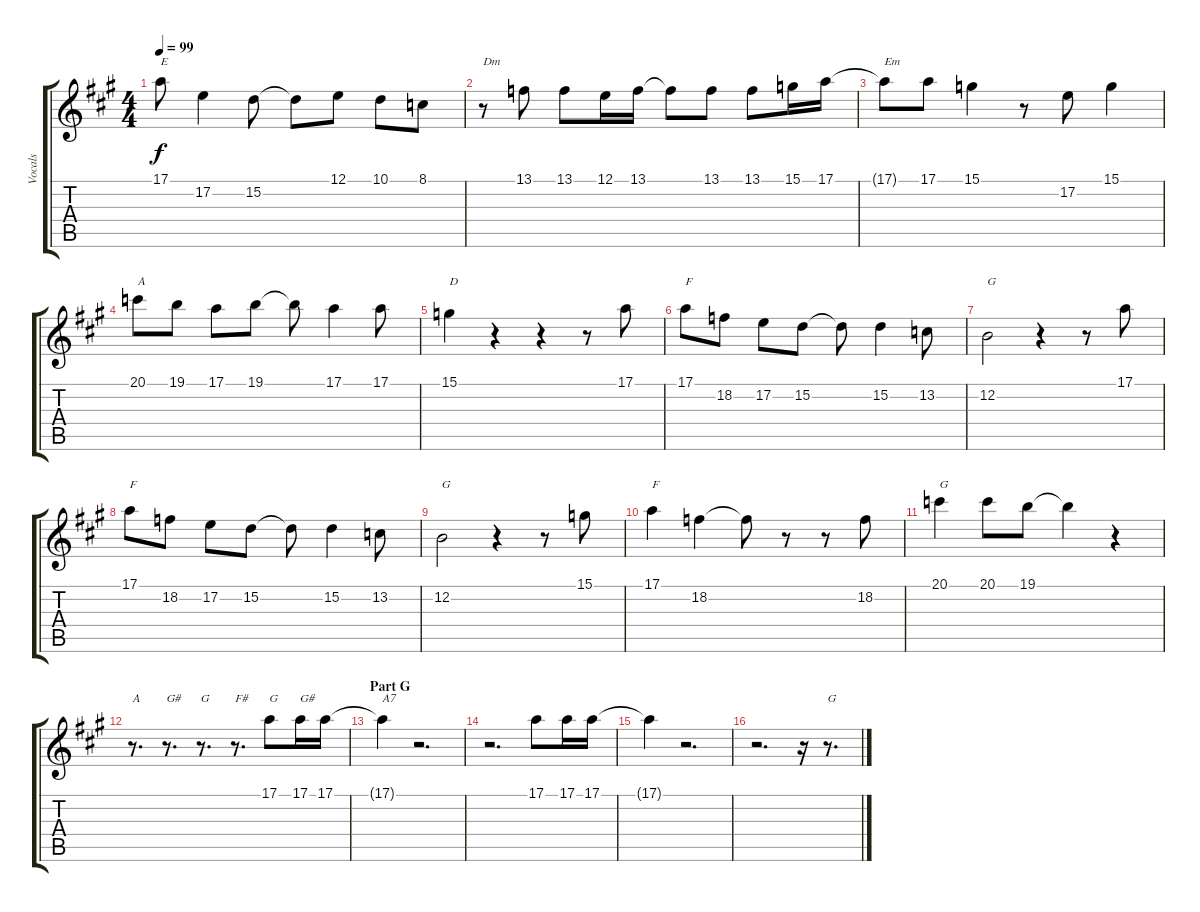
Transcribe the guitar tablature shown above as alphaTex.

\track ("Vocals" "Vocals") {instrument trumpet}
\staff {score tabs}
\tuning (E4 B3 G3 D3 A2 E2) {hide}
\ts (4 4)
\tempo 99
\clef g2
\ks a
17.1.8{txt "E" dy f} 17.2.4 15.2.8 15.2{t}.8 12.1.8 10.1.8 8.1.8 |
r.8{txt "Dm"} 13.1.8 13.1.8 12.1.16 13.1.16 13.1{t}.8 13.1.8 13.1.8 15.1.16 17.1.16 |
17.1{t}.8{txt "Em"} 17.1.8 15.1.4 r.8 17.2.8 15.1.4 |
20.1.8{txt "A"} 19.1.8 17.1.8 19.1.8 19.1{t}.8 17.1.4 17.1.8 |
15.1.4{txt "D"} r.4 r.4 r.8 17.1.8 |
17.1.8{txt "F"} 18.2.8 17.2.8 15.2.8 15.2{t}.8 15.2.4 13.2.8 |
12.2.2{txt "G"} r.4 r.8 17.1.8 |
17.1.8{txt "F"} 18.2.8 17.2.8 15.2.8 15.2{t}.8 15.2.4 13.2.8 |
12.2.2{txt "G"} r.4 r.8 15.1.8 |
17.1.4{txt "F"} 18.2.4 18.2{t}.8 r.8 r.8 18.2.8 |
20.1.4{txt "G"} 20.1.8 19.1.8 19.1{t}.4 r.4 |
r.8{d txt "A"} r.8{d txt "G#"} r.8{d txt "G"} r.8{d txt "F#"} 17.1.8{txt "G"} 17.1.16{txt "G#"} 17.1.16 |
\section ("" "Part G")
17.1{t}.4{txt "A7"} r.2{d} |
r.2{d} 17.1.8 17.1.16 17.1.16 |
17.1{t}.4 r.2{d} |
r.2{d} r.16 r.8{d txt "G"}
